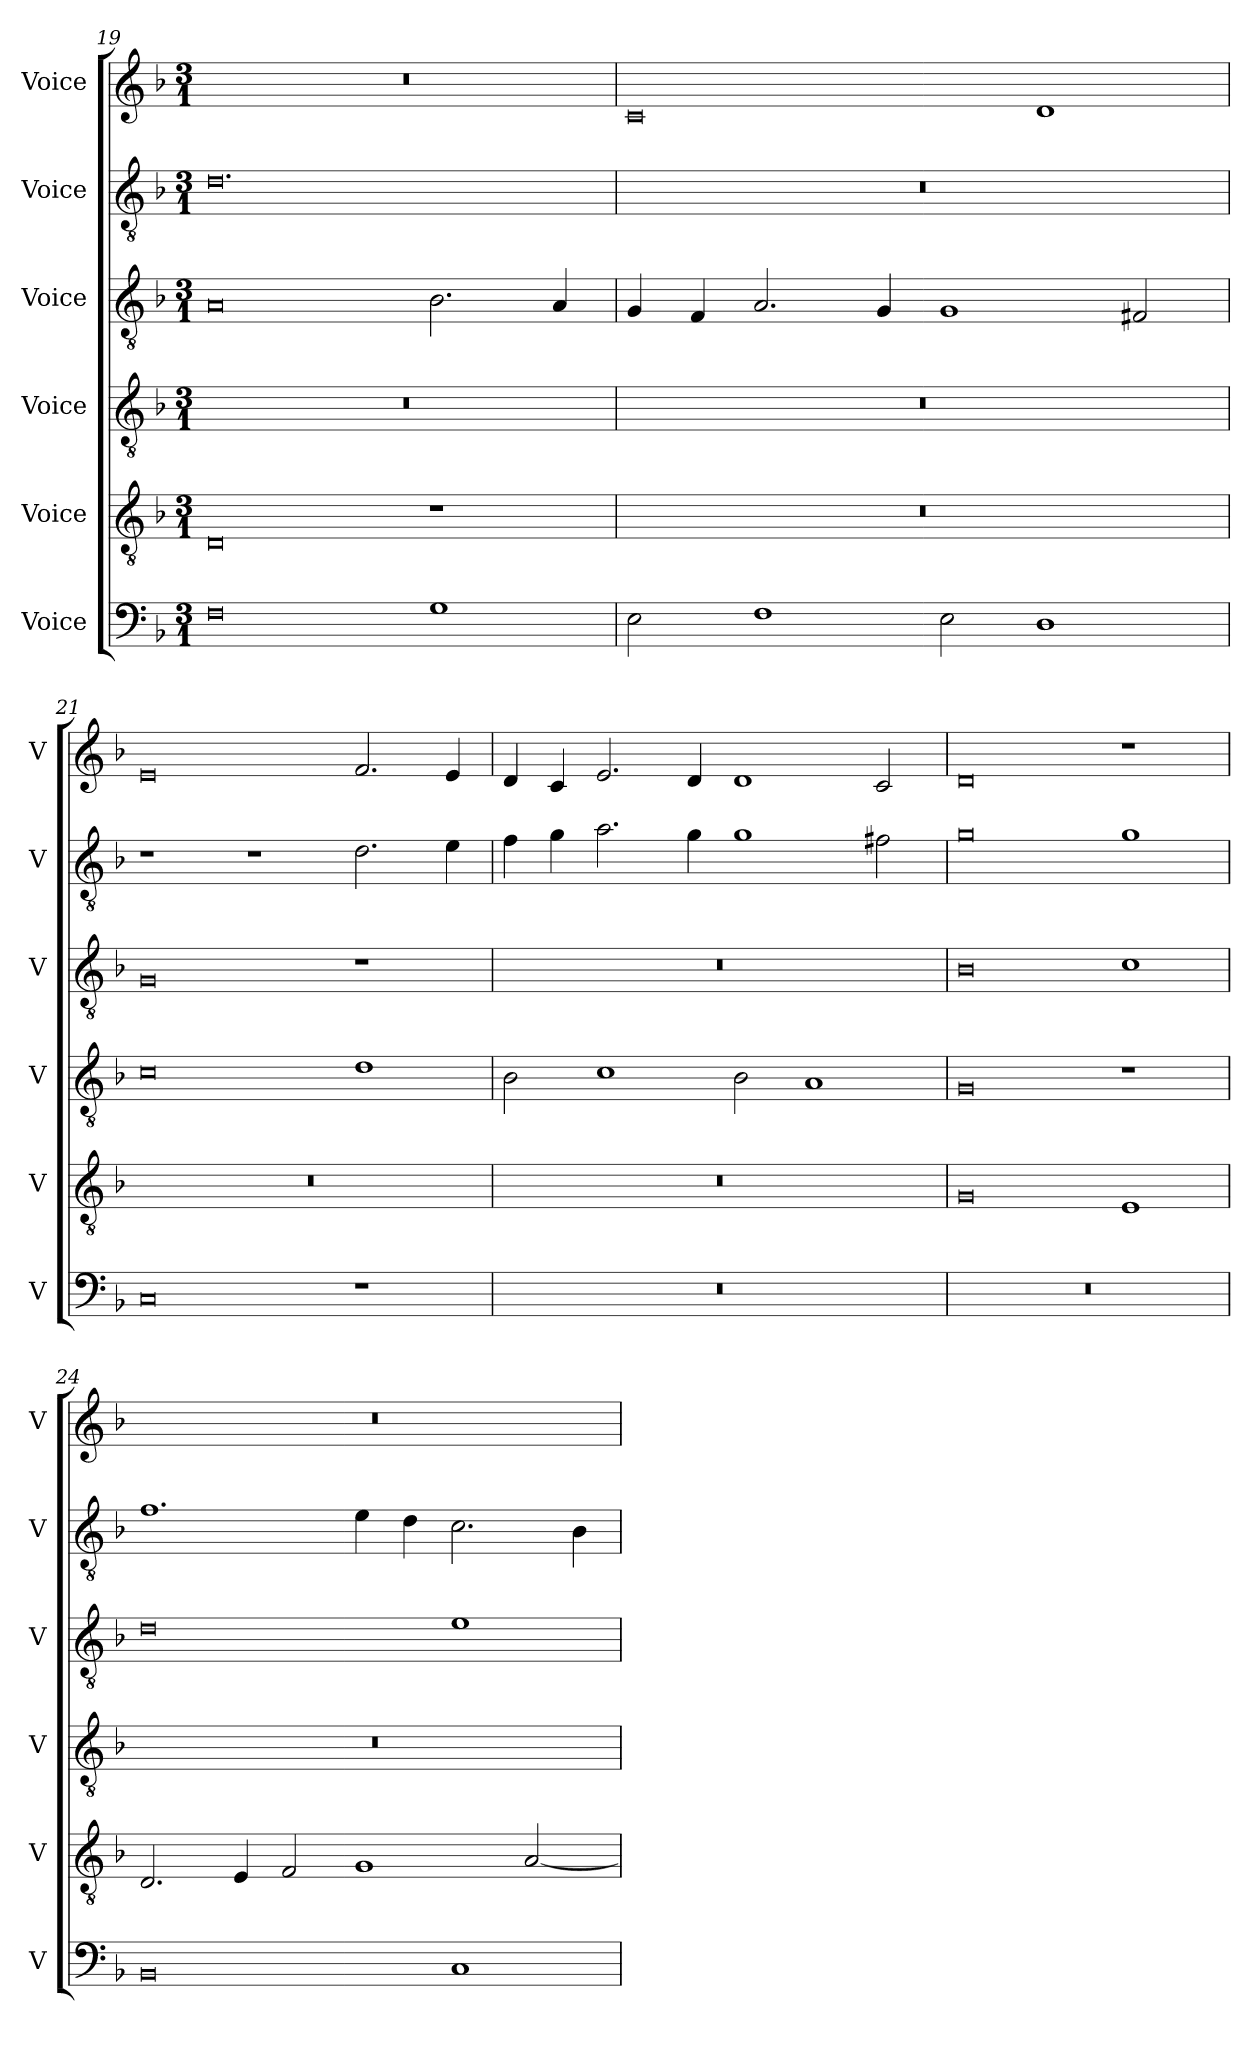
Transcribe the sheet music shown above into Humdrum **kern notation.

**kern	**kern	**kern	**kern	**kern	**kern
*part6	*part5	*part4	*part3	*part2	*part1
*staff6	*staff5	*staff4	*staff3	*staff2	*staff1
*I"Voice	*I"Voice	*I"Voice	*I"Voice	*I"Voice	*I"Voice
*I'V	*I'V	*I'V	*I'V	*I'V	*I'V
*clefF4	*clefGv2	*clefGv2	*clefGv2	*clefGv2	*clefG2
*k[b-]	*k[b-]	*k[b-]	*k[b-]	*k[b-]	*k[b-]
*M3/1	*M3/1	*M3/1	*M3/1	*M3/1	*M3/1
=19	=19	=19	=19	=19	=19
0F	0D	0.r	0A	0.d	0.r
1G	1r	.	2.B-\	.	.
.	.	.	4A/	.	.
=20	=20	=20	=20	=20	=20
2E\	0.r	0.r	4G/	0.r	0c
.	.	.	4F/	.	.
1F	.	.	2.A/	.	.
.	.	.	4G/	.	.
2E\	.	.	1G	.	.
1D	.	.	.	.	1d
.	.	.	2F#X/	.	.
!!LO:PB:g=z
=21	=21	=21	=21	=21	=21
0C	0.r	0c	0G	1r	0e
.	.	.	.	1r	.
1r	.	1d	1r	2.d\	2.f/
.	.	.	.	4e\	4e/
=22	=22	=22	=22	=22	=22
0.r	0.r	2B-\	0.r	4f\	4d/
.	.	.	.	4g\	4c/
.	.	1c	.	2.a\	2.e/
.	.	.	.	4g\	4d/
.	.	2B-\	.	1g	1d
.	.	1A	.	.	.
.	.	.	.	2f#X\	2c/
=23	=23	=23	=23	=23	=23
0.r	0G	0G	0B-	0g	0d
.	1E	1r	1c	1g	1r
!!LO:LB:g=z
=24	=24	=24	=24	=24	=24
0BB-	2.D/	0.r	0d	1.f	0.r
.	4E/	.	.	.	.
.	2F/	.	.	.	.
.	1G	.	.	4e\	.
.	.	.	.	4d\	.
1C	.	.	1e	2.c\	.
.	[2A/	.	.	.	.
.	.	.	.	4B-\	.
=	=	=	=	=	=
*-	*-	*-	*-	*-	*-
